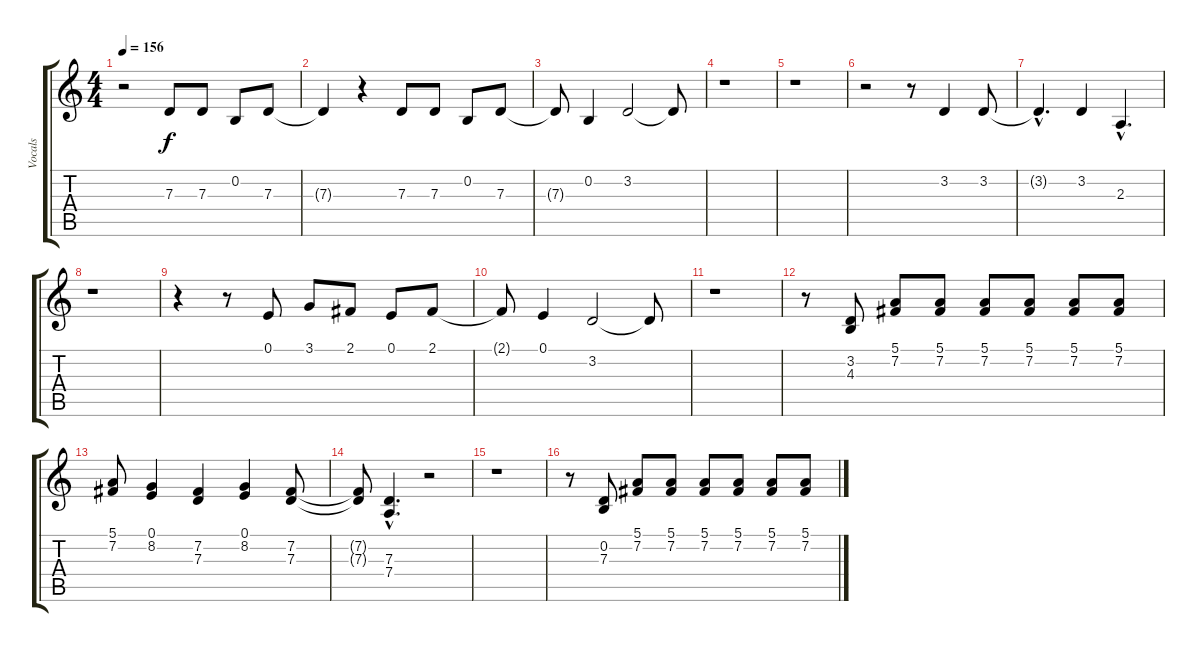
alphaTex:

\track ("Vocals" "Vocals") {instrument altosax}
\staff {score tabs}
\tuning (E4 B3 G3 D3 A2 E2) {hide}
\ts (4 4)
\tempo 156
\clef g2
\ks c
r.2{dy f} 7.3.8 7.3.8 0.2.8 7.3.8 |
7.3{t}.4 r.4 7.3.8 7.3.8 0.2.8 7.3.8 |
7.3{t}.8 0.2.4 3.2.2 3.2{t}.8 |
r.1 |
r.1 |
r.2 r.8 3.2.4 3.2.8 |
3.2{hac t}.4{d} 3.2.4 2.3{hac}.4{d} |
r.1 |
r.4 r.8 0.1.8 3.1.8 2.1.8 0.1.8 2.1.8 |
2.1{t}.8 0.1.4 3.2.2 3.2{t}.8 |
r.1 |
r.8 (3.2 4.3).8 (5.1 7.2).8 (5.1 7.2).8 (5.1 7.2).8 (5.1 7.2).8 (5.1 7.2).8 (5.1 7.2).8 |
(5.1 7.2).8 (0.1 8.2).4 (7.2 7.3).4 (0.1 8.2).4 (7.2 7.3).8 |
(7.2{t} 7.3{t}).8 (7.3{hac} 7.4{hac}).4{d} r.2 |
r.1 |
r.8 (0.2 7.3).8 (5.1 7.2).8 (5.1 7.2).8 (5.1 7.2).8 (5.1 7.2).8 (5.1 7.2).8 (5.1 7.2).8
